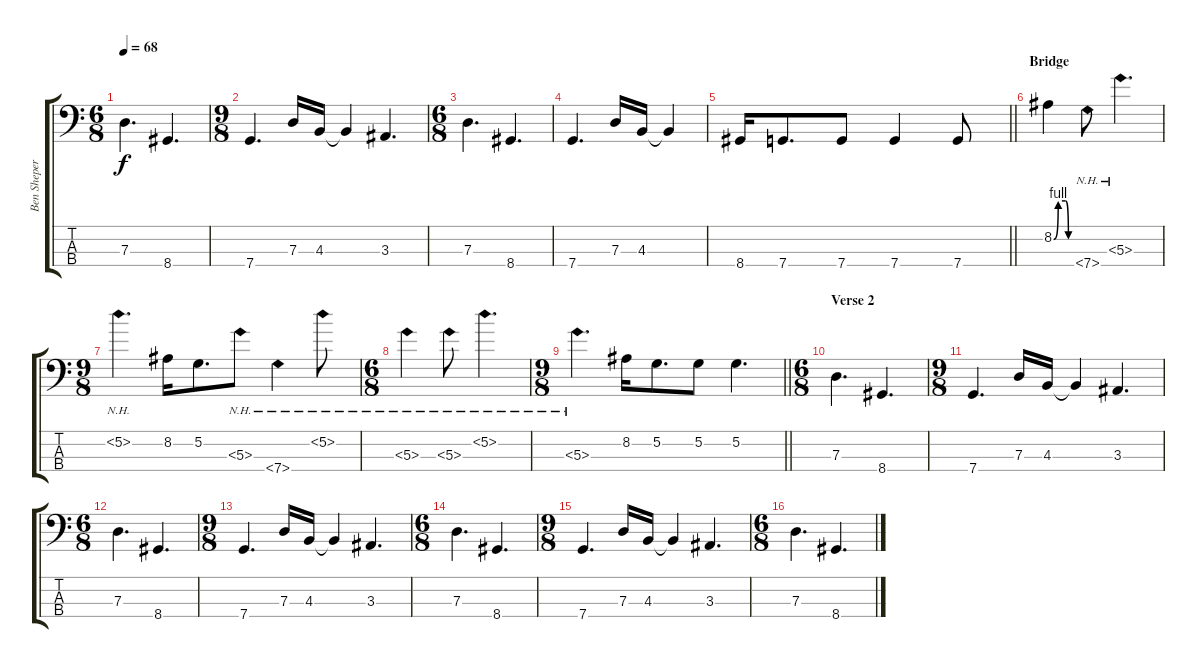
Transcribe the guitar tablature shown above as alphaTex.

\track ("Ben Sheperd" "Ben Sheper") {instrument electricbassfinger}
\staff {score tabs}
\tuning (G2 D2 G1 C1) {hide}
\ts (6 8)
\tempo 68
\clef f4
\ks c
7.3.4{d dy f} 8.4.4{d} |
\ts (9 8)
7.4.4{d} 7.3.16 4.3.16 4.3{t}.4 3.3.4{d} |
\ts (6 8)
7.3.4{d} 8.4.4{d} |
7.4.4{d} 7.3.16 4.3.16 4.3{t}.4 |
\barLineRight lightlight
8.4.16 7.4.8{d} 7.4.8 7.4.4 7.4.8 |
\section ("" "Bridge")
8.2{be (custom 0 0 15 4 40 4 50 0 60 0)}.4 7.4{nh}.8 5.3{nh}.4{d} |
\ts (9 8)
5.2{nh}.4{d} 8.2.16 5.2.8{d} 5.3{nh}.8 7.4{nh}.4 5.2{nh}.8 |
\ts (6 8)
5.3{nh}.4 5.3{nh}.8 5.2{nh}.4{d} |
\ts (9 8)
\barLineRight lightlight
5.3{nh}.4{d} 8.2.16 5.2.8{d} 5.2.8 5.2.4{d} |
\ts (6 8)
\section ("" "Verse 2")
7.3.4{d} 8.4.4{d} |
\ts (9 8)
7.4.4{d} 7.3.16 4.3.16 4.3{t}.4 3.3.4{d} |
\ts (6 8)
7.3.4{d} 8.4.4{d} |
\ts (9 8)
7.4.4{d} 7.3.16 4.3.16 4.3{t}.4 3.3.4{d} |
\ts (6 8)
7.3.4{d} 8.4.4{d} |
\ts (9 8)
7.4.4{d} 7.3.16 4.3.16 4.3{t}.4 3.3.4{d} |
\ts (6 8)
7.3.4{d} 8.4.4{d}
